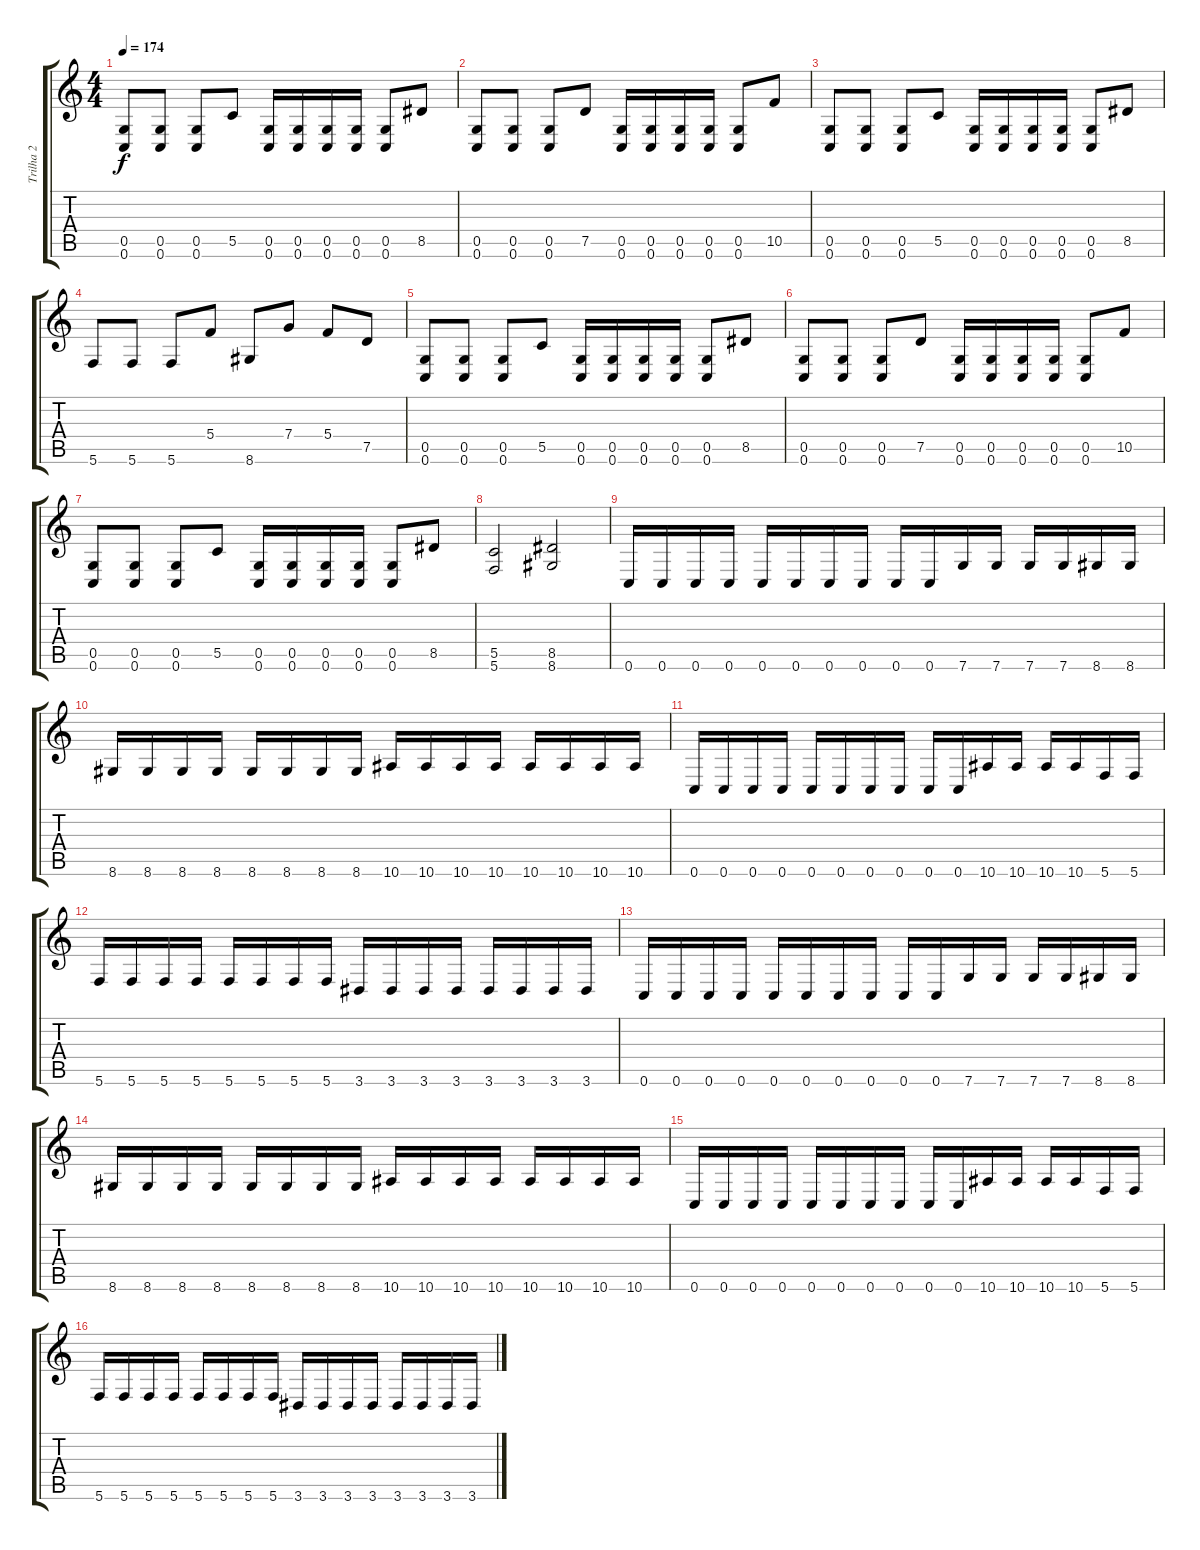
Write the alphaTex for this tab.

\track ("Trilha 2" "Trilha 2") {instrument distortionguitar}
\staff {score tabs}
\tuning (D4 A3 F3 C3 G2 C2) {hide}
\ts (4 4)
\tempo 174
\clef g2
\ks c
(0.5 0.6).8{dy f} (0.5 0.6).8 (0.5 0.6).8 5.5.8 (0.5 0.6).16 (0.5 0.6).16 (0.5 0.6).16 (0.5 0.6).16 (0.5 0.6).8 8.5.8 |
(0.5 0.6).8 (0.5 0.6).8 (0.5 0.6).8 7.5.8 (0.5 0.6).16 (0.5 0.6).16 (0.5 0.6).16 (0.5 0.6).16 (0.5 0.6).8 10.5.8 |
(0.5 0.6).8 (0.5 0.6).8 (0.5 0.6).8 5.5.8 (0.5 0.6).16 (0.5 0.6).16 (0.5 0.6).16 (0.5 0.6).16 (0.5 0.6).8 8.5.8 |
5.6.8 5.6.8 5.6.8 5.4.8 8.6.8 7.4.8 5.4.8 7.5.8 |
(0.5 0.6).8 (0.5 0.6).8 (0.5 0.6).8 5.5.8 (0.5 0.6).16 (0.5 0.6).16 (0.5 0.6).16 (0.5 0.6).16 (0.5 0.6).8 8.5.8 |
(0.5 0.6).8 (0.5 0.6).8 (0.5 0.6).8 7.5.8 (0.5 0.6).16 (0.5 0.6).16 (0.5 0.6).16 (0.5 0.6).16 (0.5 0.6).8 10.5.8 |
(0.5 0.6).8 (0.5 0.6).8 (0.5 0.6).8 5.5.8 (0.5 0.6).16 (0.5 0.6).16 (0.5 0.6).16 (0.5 0.6).16 (0.5 0.6).8 8.5.8 |
(5.5 5.6).2 (8.5 8.6).2 |
0.6.16 0.6.16 0.6.16 0.6.16 0.6.16 0.6.16 0.6.16 0.6.16 0.6.16 0.6.16 7.6.16 7.6.16 7.6.16 7.6.16 8.6.16 8.6.16 |
8.6.16 8.6.16 8.6.16 8.6.16 8.6.16 8.6.16 8.6.16 8.6.16 10.6.16 10.6.16 10.6.16 10.6.16 10.6.16 10.6.16 10.6.16 10.6.16 |
0.6.16 0.6.16 0.6.16 0.6.16 0.6.16 0.6.16 0.6.16 0.6.16 0.6.16 0.6.16 10.6.16 10.6.16 10.6.16 10.6.16 5.6.16 5.6.16 |
5.6.16 5.6.16 5.6.16 5.6.16 5.6.16 5.6.16 5.6.16 5.6.16 3.6.16 3.6.16 3.6.16 3.6.16 3.6.16 3.6.16 3.6.16 3.6.16 |
0.6.16 0.6.16 0.6.16 0.6.16 0.6.16 0.6.16 0.6.16 0.6.16 0.6.16 0.6.16 7.6.16 7.6.16 7.6.16 7.6.16 8.6.16 8.6.16 |
8.6.16 8.6.16 8.6.16 8.6.16 8.6.16 8.6.16 8.6.16 8.6.16 10.6.16 10.6.16 10.6.16 10.6.16 10.6.16 10.6.16 10.6.16 10.6.16 |
0.6.16 0.6.16 0.6.16 0.6.16 0.6.16 0.6.16 0.6.16 0.6.16 0.6.16 0.6.16 10.6.16 10.6.16 10.6.16 10.6.16 5.6.16 5.6.16 |
5.6.16 5.6.16 5.6.16 5.6.16 5.6.16 5.6.16 5.6.16 5.6.16 3.6.16 3.6.16 3.6.16 3.6.16 3.6.16 3.6.16 3.6.16 3.6.16
